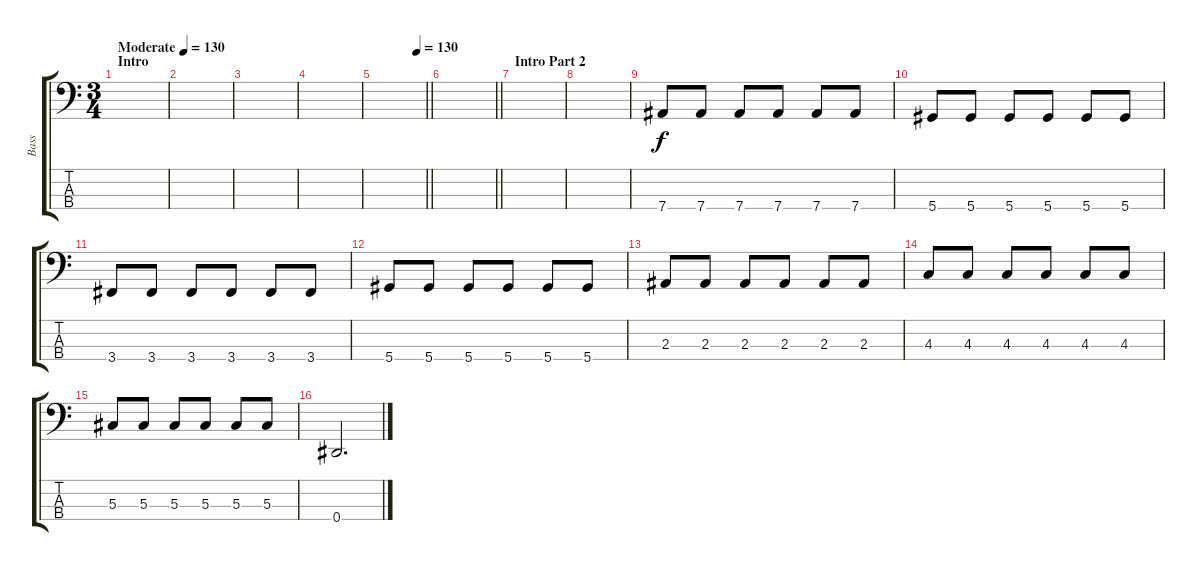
\track ("Bass" "Bass") {instrument electricbasspick}
\staff {score tabs}
\tuning (Gb2 Db2 Ab1 Eb1) {hide}
\ts (3 4)
\section ("" "Intro")
\tempo (130 "Moderate")
\tempo 57
\tempo (130 "Moderate")
\clef f4
\ks c
|
|
|
|
\tempo (130 0.8333333333333334)
\barLineRight lightlight
|
\barLineRight lightlight
|
\section ("" "Intro Part 2")
|
|
7.4.8 7.4.8 7.4.8 7.4.8 7.4.8 7.4.8 |
5.4.8 5.4.8 5.4.8 5.4.8 5.4.8 5.4.8 |
3.4.8 3.4.8 3.4.8 3.4.8 3.4.8 3.4.8 |
5.4.8 5.4.8 5.4.8 5.4.8 5.4.8 5.4.8 |
2.3.8 2.3.8 2.3.8 2.3.8 2.3.8 2.3.8 |
4.3.8 4.3.8 4.3.8 4.3.8 4.3.8 4.3.8 |
5.3.8 5.3.8 5.3.8 5.3.8 5.3.8 5.3.8 |
0.4.2{d}
